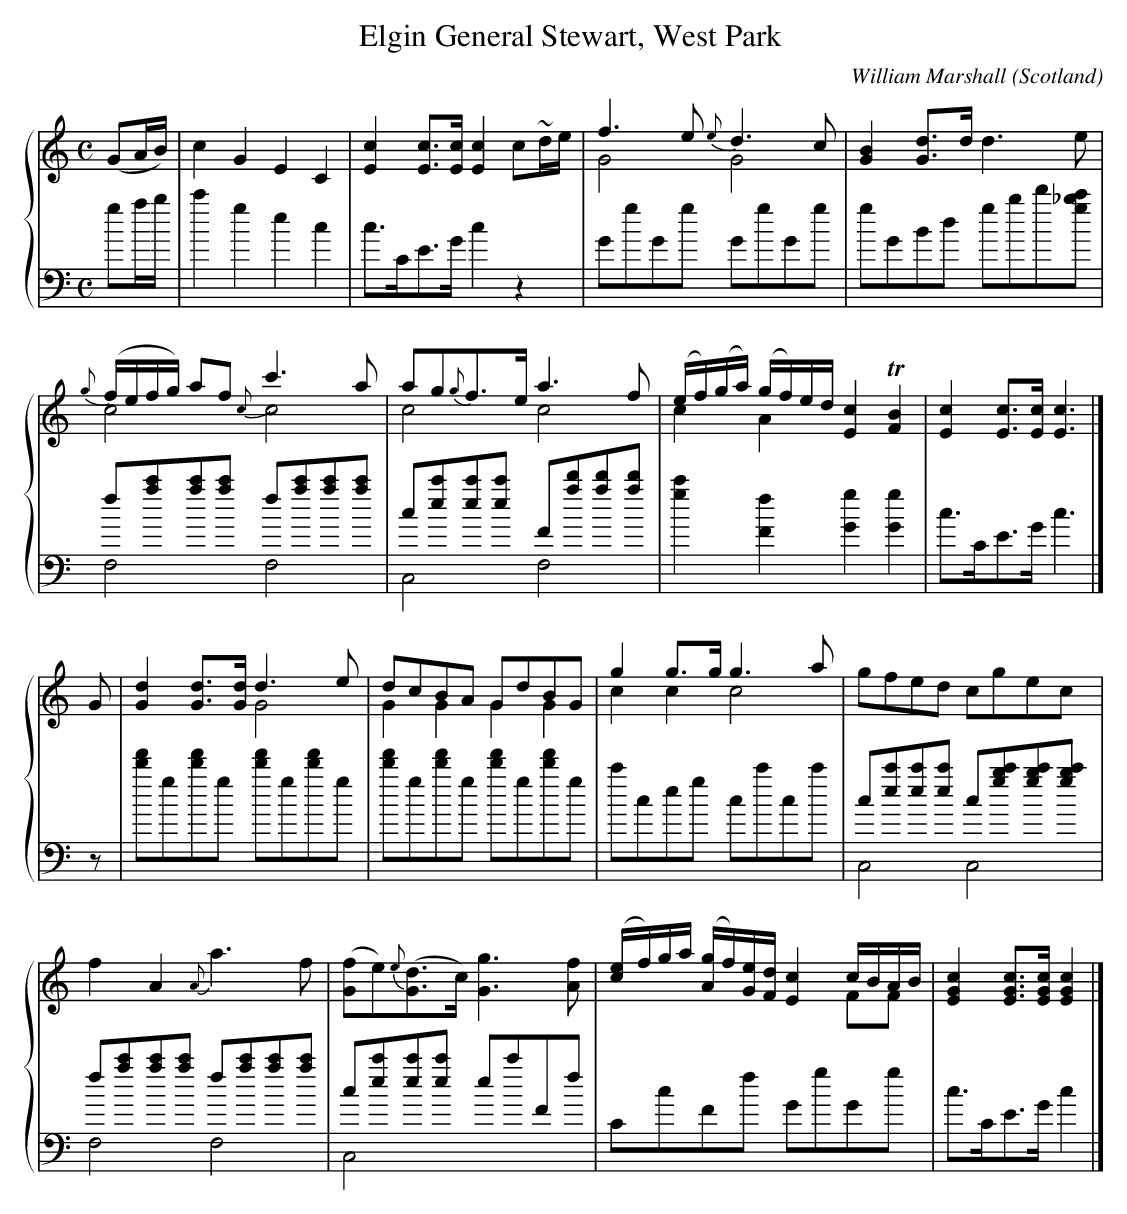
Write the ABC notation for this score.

X:1
T:General Stewart, West Park, Elgin
C:William Marshall
L:1/8
M:C
O:Scotland
K:C
%%staves {1 2}
V:1
(GA/B/) | \
c2 G2 E2 C2 | [Ec]2 [Ec]>[Ec] [Ec]2 c~d/e/ | \
f3e {e}d3c &G4G4 | [GB]2 [Gd]>d d3e |
{g}(f/e/f/g/) af {c}c'3a & c4c4 | ag{g}f>e a3f & c4c4 | \
(e/f/)(g/a/) (g/f/)e/d/ [Ec]2 !trill![FB]2 &c2A2x4 | [Ec]2 [Ec]>[Ec] [Ec]3 |]
G | \
[Gd]2 [Gd]>[Gd] d3e & x4G4 | dcBA GdBG & G2G2G2G2 | \
g2 g>g g3a & c2c2c4 | gfed cgec |
f2 A2 {A}a3f | ([Gf]e){e}([dG]>c) [Gg]3 [Af] | \
([ce]/f/)g/a/ ([Ag]/f/)[Ge]/[Fd]/ [Ec]2 c/B/A/B/ & x6FF | [EGc]2 [EGc]>[EGc] [EGc]2 |]
V:2 clef=bass
ga/b/ | \
c'2g2 e2c2 | c>CE>G c2z2 | GgGg GgGg | gGBd gbd'[g_bc'] | \
f[ac'][ac'][ac'] f[ac'][ac'][ac'] & F,4F,4 | c[ec'][ec'][ec'] F[ad'][ad'][ad'] & C,4F,4 | \
[gc']2 [Ff]2 [Gg]2 [Gg]2 | c>CE>G c3 |] \
z | \
[d'f']g[d'f']g [d'f']g[d'f']g | [d'f']g[d'f']g [d'f']g[d'f']g | \
c'ceg cc'cc' | c[ec'][ec'][ec'] c[gbc'][gbc'][gbc'] & C,4 C,4 | \
f[ac'][ac'][ac'] f[ac'][ac'][ac'] & F,4F,4 | c[ec'][ec'][ec'] ec'Ff & C,4x4 | \
CcFf GgGg | c>CE>G c2 |]
